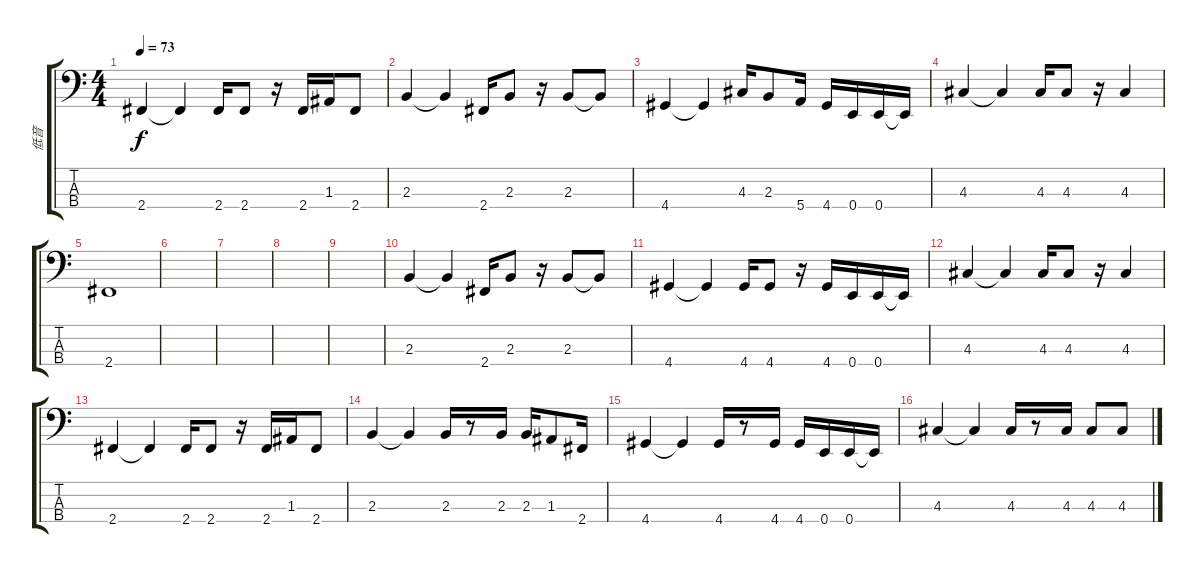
\track ("低音" "低音") {instrument electricbassfinger}
\staff {score tabs}
\tuning (G2 D2 A1 E1) {hide}
\ts (4 4)
\tempo 73
\clef f4
\ks c
2.4.4{dy f} 2.4{t}.4 2.4.16 2.4.8 r.16 2.4.16 1.3.16 2.4.8 |
2.3.4 2.3{t}.4 2.4.16 2.3.8 r.16 2.3.8 2.3{t}.8 |
4.4.4 4.4{t}.4 4.3.16 2.3.8 5.4.16 4.4.16 0.4.16 0.4.16 0.4{t}.16 |
4.3.4 4.3{t}.4 4.3.16 4.3.8 r.16 4.3.4 |
2.4.1 |
|
|
|
|
2.3.4 2.3{t}.4 2.4.16 2.3.8 r.16 2.3.8 2.3{t}.8 |
4.4.4 4.4{t}.4 4.4.16 4.4.8 r.16 4.4.16 0.4.16 0.4.16 0.4{t}.16 |
4.3.4 4.3{t}.4 4.3.16 4.3.8 r.16 4.3.4 |
2.4.4 2.4{t}.4 2.4.16 2.4.8 r.16 2.4.16 1.3.16 2.4.8 |
2.3.4 2.3{t}.4 2.3.16 r.8 2.3.16 2.3.16 1.3.8 2.4.16 |
4.4.4 4.4{t}.4 4.4.16 r.8 4.4.16 4.4.16 0.4.16 0.4.16 0.4{t}.16 |
4.3.4 4.3{t}.4 4.3.16 r.8 4.3.16 4.3.8 4.3.8
